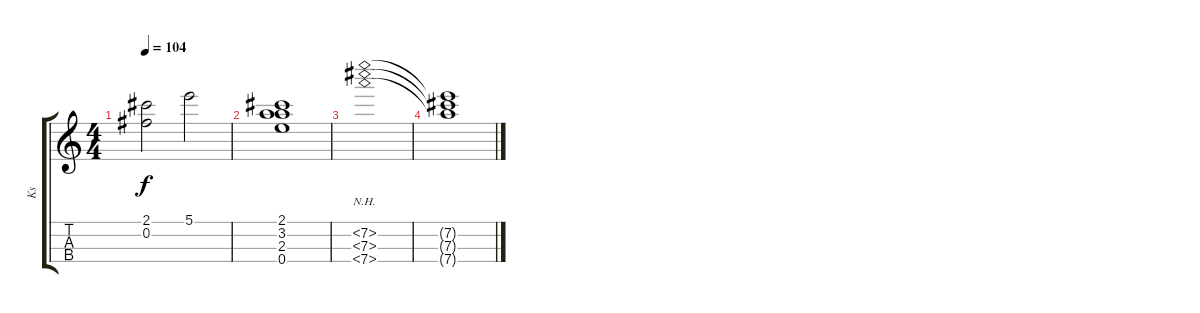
\track ("Ks" "Ks") {instrument acousticguitarsteel}
\staff {score tabs}
\tuning (B4 Gb4 D4 A4) {hide}
\ts (4 4)
\tempo 104
\clef g2
\ks c
(2.1{t} 0.2{t}).2{dy f} 5.1.2 |
(2.1 3.2 2.3 0.4).1 |
(7.2{nh} 7.3{nh} 7.4{nh}).1 |
(7.2{t} 7.3{t} 7.4{t}).1
